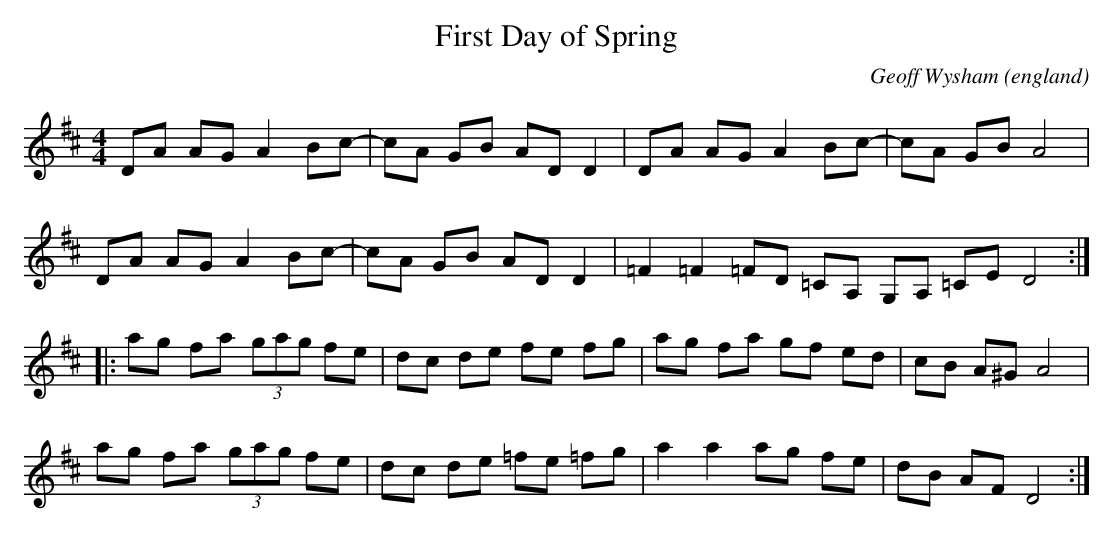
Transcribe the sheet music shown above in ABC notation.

X:1
T:First Day of Spring
O:england
M:4/4
L:1/8
C:Geoff Wysham
K:D
DA AG A2 Bc-|cA GB AD D2|DA AG A2 Bc-|cA GB A4|
DA AG A2 Bc-|cA GB AD D2|=F2 =F2 =FD =CA, G,A, =CE D4:|
|:ag fa (3gag fe|dc de fe fg|ag fa gf ed|cB A^G A4|
ag fa (3gag fe|dc de =fe =fg|a2 a2 ag fe|dB AF D4:|
